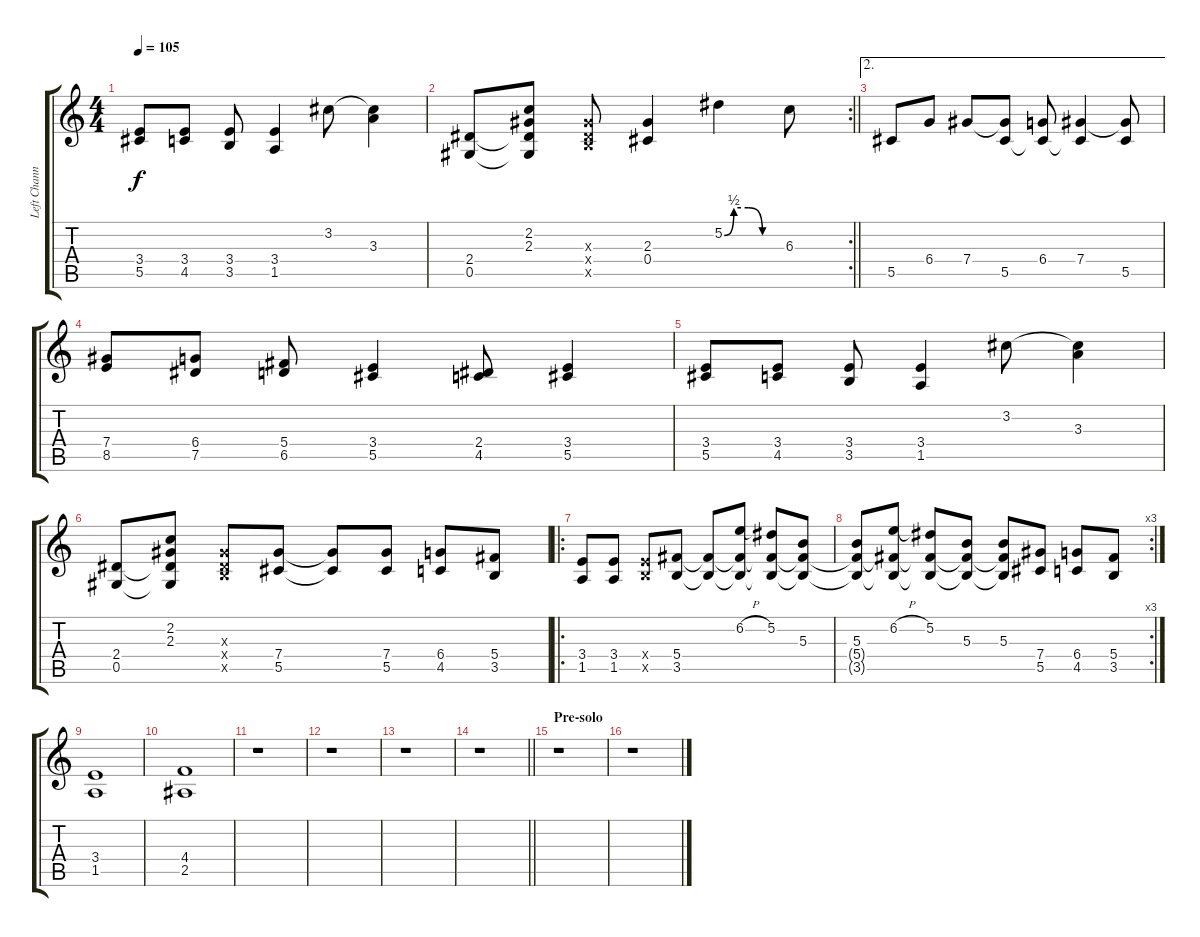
\track ("Left Channel" "Left Chann") {instrument distortionguitar}
\staff {score tabs}
\tuning (Eb4 Bb3 Gb3 Db3 Ab2 Eb2) {hide}
\ts (4 4)
\tempo 105
\clef g2
\ks c
(3.4 5.5).8{dy f} (3.4 4.5).8 (3.4 3.5).8 (3.4 1.5).4 3.2.8 (3.2{t} 3.3).4 |
\rc 2
\barLineRight lightlight
(2.4 0.5).8 (2.2 2.3 2.4{t} 0.5{t}).8 (2.3{x} 2.4{x} 3.5{x}).8 (2.3 0.4).4 5.2{be (custom 0 0 10 2 25 2 40 0 60 0)}.4 6.3.8 |
\ae 2
5.5.8 6.4.8 7.4.8 (7.4{t} 5.5).8 (6.4 5.5{t}).8 (7.4 5.5{t}).4 (7.4{t} 5.5).8 |
(7.4 8.5).8 (6.4 7.5).8 (5.4 6.5).8 (3.4 5.5).4 (2.4 4.5).8 (3.4 5.5).4 |
(3.4 5.5).8 (3.4 4.5).8 (3.4 3.5).8 (3.4 1.5).4 3.2.8 (3.2{t} 3.3).4 |
(2.4 0.5).8 (2.2 2.3 2.4{t} 0.5{t}).8 (2.3{x} 2.4{x} 3.5{x}).8 (7.4 5.5).8 (7.4{t} 5.5{t}).8 (7.4 5.5).8 (6.4 4.5).8 (5.4 3.5).8 |
\ro
(3.4 1.5).8 (3.4 1.5).8 (3.4{x} 3.5{x}).8 (5.4 3.5).8 (5.4{t} 3.5{t}).8 (6.2{h} 5.4{t} 3.5{t}).8 (5.2 5.4{t} 3.5{t}).8 (5.3 5.4{t} 3.5{t}).8 |
\rc 3
(5.3 5.4{t} 3.5{t}).8 (6.2{h} 5.4{t} 3.5{t}).8 (5.2 5.4{t} 3.5{t}).8 (5.3 5.4{t} 3.5{t}).8 (5.3 5.4{t} 3.5{t}).8 (7.4 5.5).8 (6.4 4.5).8 (5.4 3.5).8 |
(3.4 1.5).1 |
(4.4 2.5).1 |
r.1 |
r.1 |
r.1 |
\barLineRight lightlight
r.1 |
\section ("" "Pre-solo")
r.1 |
r.1
